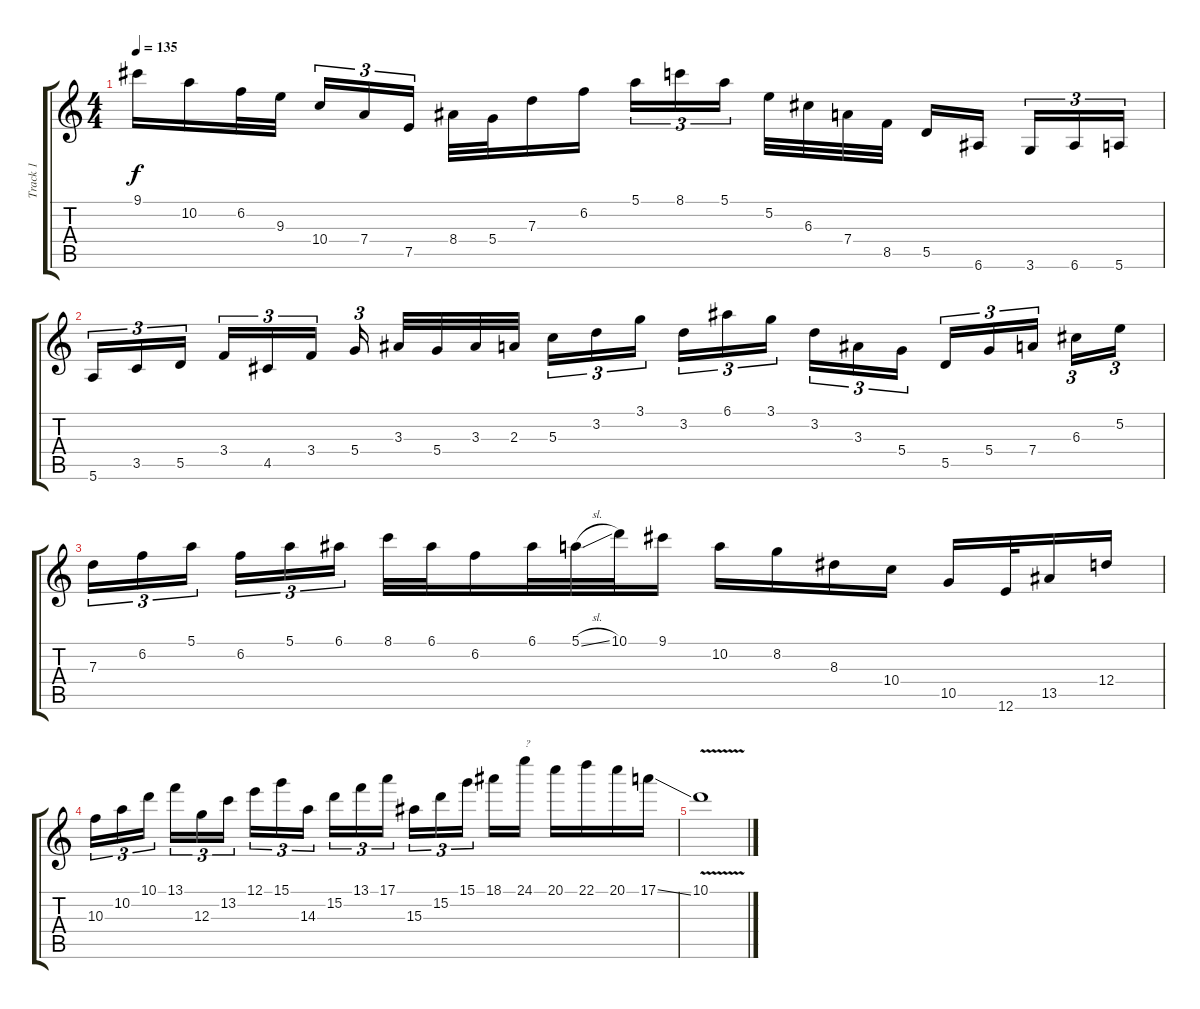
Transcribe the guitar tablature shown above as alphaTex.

\track ("Track 1" "Track 1") {instrument distortionguitar}
\staff {score tabs}
\tuning (E4 B3 G3 D3 A2 E2) {hide}
\ts (4 4)
\tempo 135
\clef g2
\ks c
9.1.16{dy f} 10.2.16 6.2.32 9.3.32{beam splitsecondary} 10.4.16{tu (3 2)} 7.4.16{tu (3 2)} 7.5.16{tu (3 2) beam splitsecondary} 8.4.32 5.4.32 7.3.16 6.2.16 5.1.16{tu (3 2)} 8.1.16{tu (3 2)} 5.1.16{tu (3 2) beam splitsecondary} 5.2.32 6.3.32 7.4.32 8.5.32 5.5.16 6.6.16{beam splitsecondary} 3.6.16{tu (3 2)} 6.6.16{tu (3 2)} 5.6.16{tu (3 2)} |
5.6.16{tu (3 2)} 3.5.16{tu (3 2)} 5.5.16{tu (3 2) beam splitsecondary} 3.4.16{tu (3 2)} 4.5.16{tu (3 2)} 3.4.16{tu (3 2)} 5.4.16{tu (3 2) beam splitsecondary} 3.3.32 5.4.32 3.3.32 2.3.32{beam splitsecondary} 5.3.16{tu (3 2)} 3.2.16{tu (3 2)} 3.1.16{tu (3 2) beam splitsecondary} 3.2.16{tu (3 2)} 6.1.16{tu (3 2)} 3.1.16{tu (3 2) beam splitsecondary} 3.2.16{tu (3 2)} 3.3.16{tu (3 2)} 5.4.16{tu (3 2) beam splitsecondary} 5.5.16{tu (3 2)} 5.4.16{tu (3 2)} 7.4.16{tu (3 2) beam splitsecondary} 6.3.16{tu (3 2)} 5.2.16{tu (3 2)} |
7.3.16{tu (3 2)} 6.2.16{tu (3 2)} 5.1.16{tu (3 2) beam splitsecondary} 6.2.16{tu (3 2)} 5.1.16{tu (3 2)} 6.1.16{tu (3 2)} 8.1.32 6.1.32 6.2.16 6.1.32 5.1{sl}.32 10.1.32 9.1.16 10.2.16 8.2.16 8.3.16 10.4.16 10.5.16 12.6.32 13.5.16 12.4.16 |
10.3.16{tu (3 2)} 10.2.16{tu (3 2)} 10.1.16{tu (3 2) beam splitsecondary} 13.1.16{tu (3 2)} 12.3.16{tu (3 2)} 13.2.16{tu (3 2)} 12.1.16{tu (3 2)} 15.1.16{tu (3 2)} 14.3.16{tu (3 2) beam splitsecondary} 15.2.16{tu (3 2)} 13.1.16{tu (3 2)} 17.1.16{tu (3 2)} 15.3.16{tu (3 2)} 15.2.16{tu (3 2)} 15.1.16{tu (3 2) beam splitsecondary} 18.1.16 24.1.16{txt "?"} 20.1.16 22.1.16 20.1.16 17.1{ss}.16 |
10.1{v}.1
